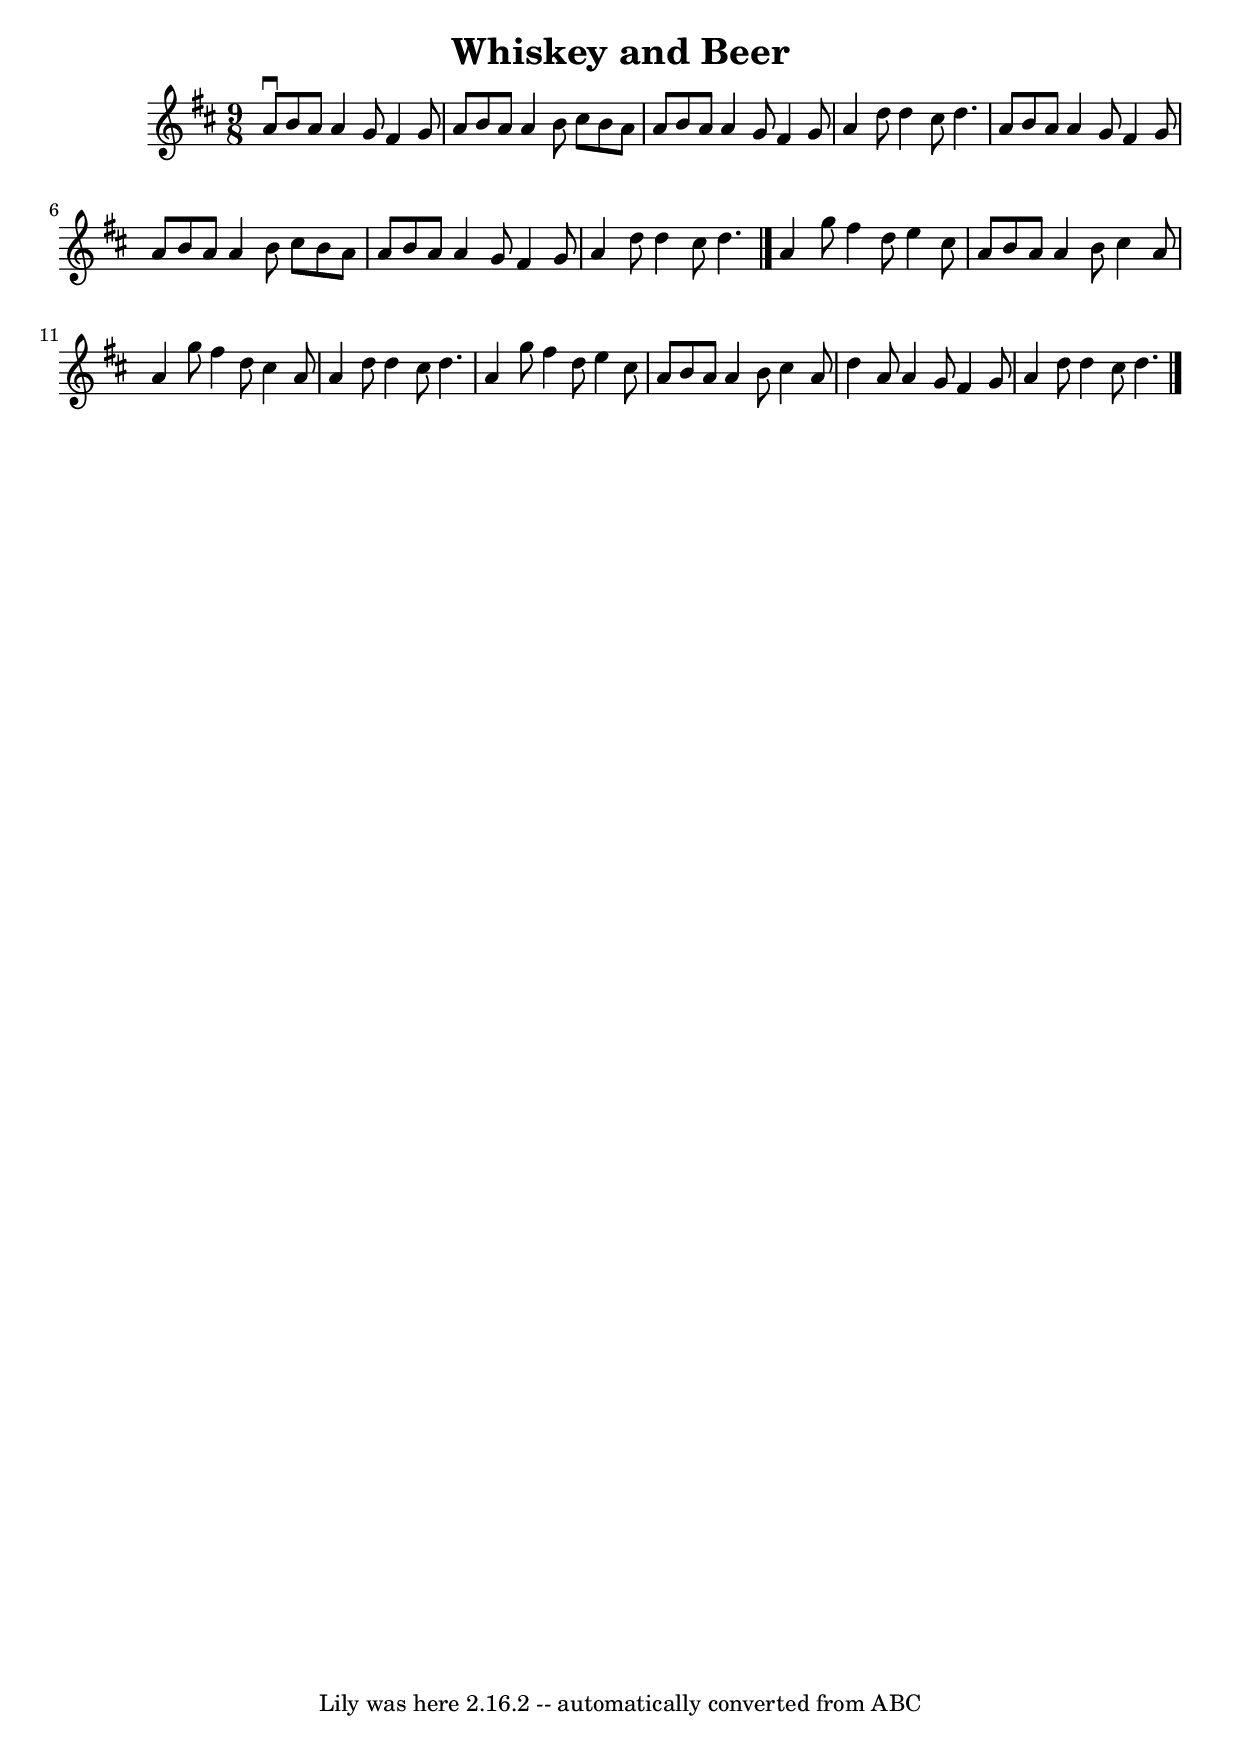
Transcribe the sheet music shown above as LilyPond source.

\version "2.16.2"
\include "Mammoth.ily"
\header {
	%% book = "Ryan's Mammoth Collection"
	crossRefNumber = "1"
	footnotes = "\\\\87 453"
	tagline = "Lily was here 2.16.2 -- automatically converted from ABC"
	title = "Whiskey and Beer"
}
voicedefault =  {


\time 9/8 
\key d \major a'8^\downbow b'8 a'8 a'4 g'8 fis'4    
g'8    |
 a'8 b'8 a'8 a'4 b'8 cis''8 b'8 a'8    
|
 a'8 b'8 a'8 a'4 g'8 fis'4 g'8    |
 a'4    
d''8 d''4 cis''8 d''4.    |
 a'8 b'8 a'8 a'4 g'8 
 fis'4 g'8    |
 a'8 b'8 a'8 a'4 b'8 cis''8 b'8  
 a'8    |
 a'8 b'8 a'8 a'4 g'8 fis'4 g'8    |
 
 a'4 d''8 d''4 cis''8 d''4.    \bar "|." a'4 g''8 fis''4 
 d''8 e''4 cis''8    |
 a'8 b'8 a'8 a'4 b'8    
cis''4 a'8    |
 a'4 g''8 fis''4 d''8 cis''4 a'8    
|
 a'4 d''8 d''4 cis''8 d''4.    |
 a'4 g''8   
 fis''4 d''8 e''4 cis''8    |
 a'8 b'8 a'8 a'4 b'8 
 cis''4 a'8    |
 d''4 a'8 a'4 g'8 fis'4 g'8    
|
 a'4 d''8 d''4 cis''8 d''4.    \bar "|."   
}

\score{
    <<

	\context Staff="default"
	{
	    \voicedefault 
	}

    >>
	\layout {
	}
	\midi {}
}
